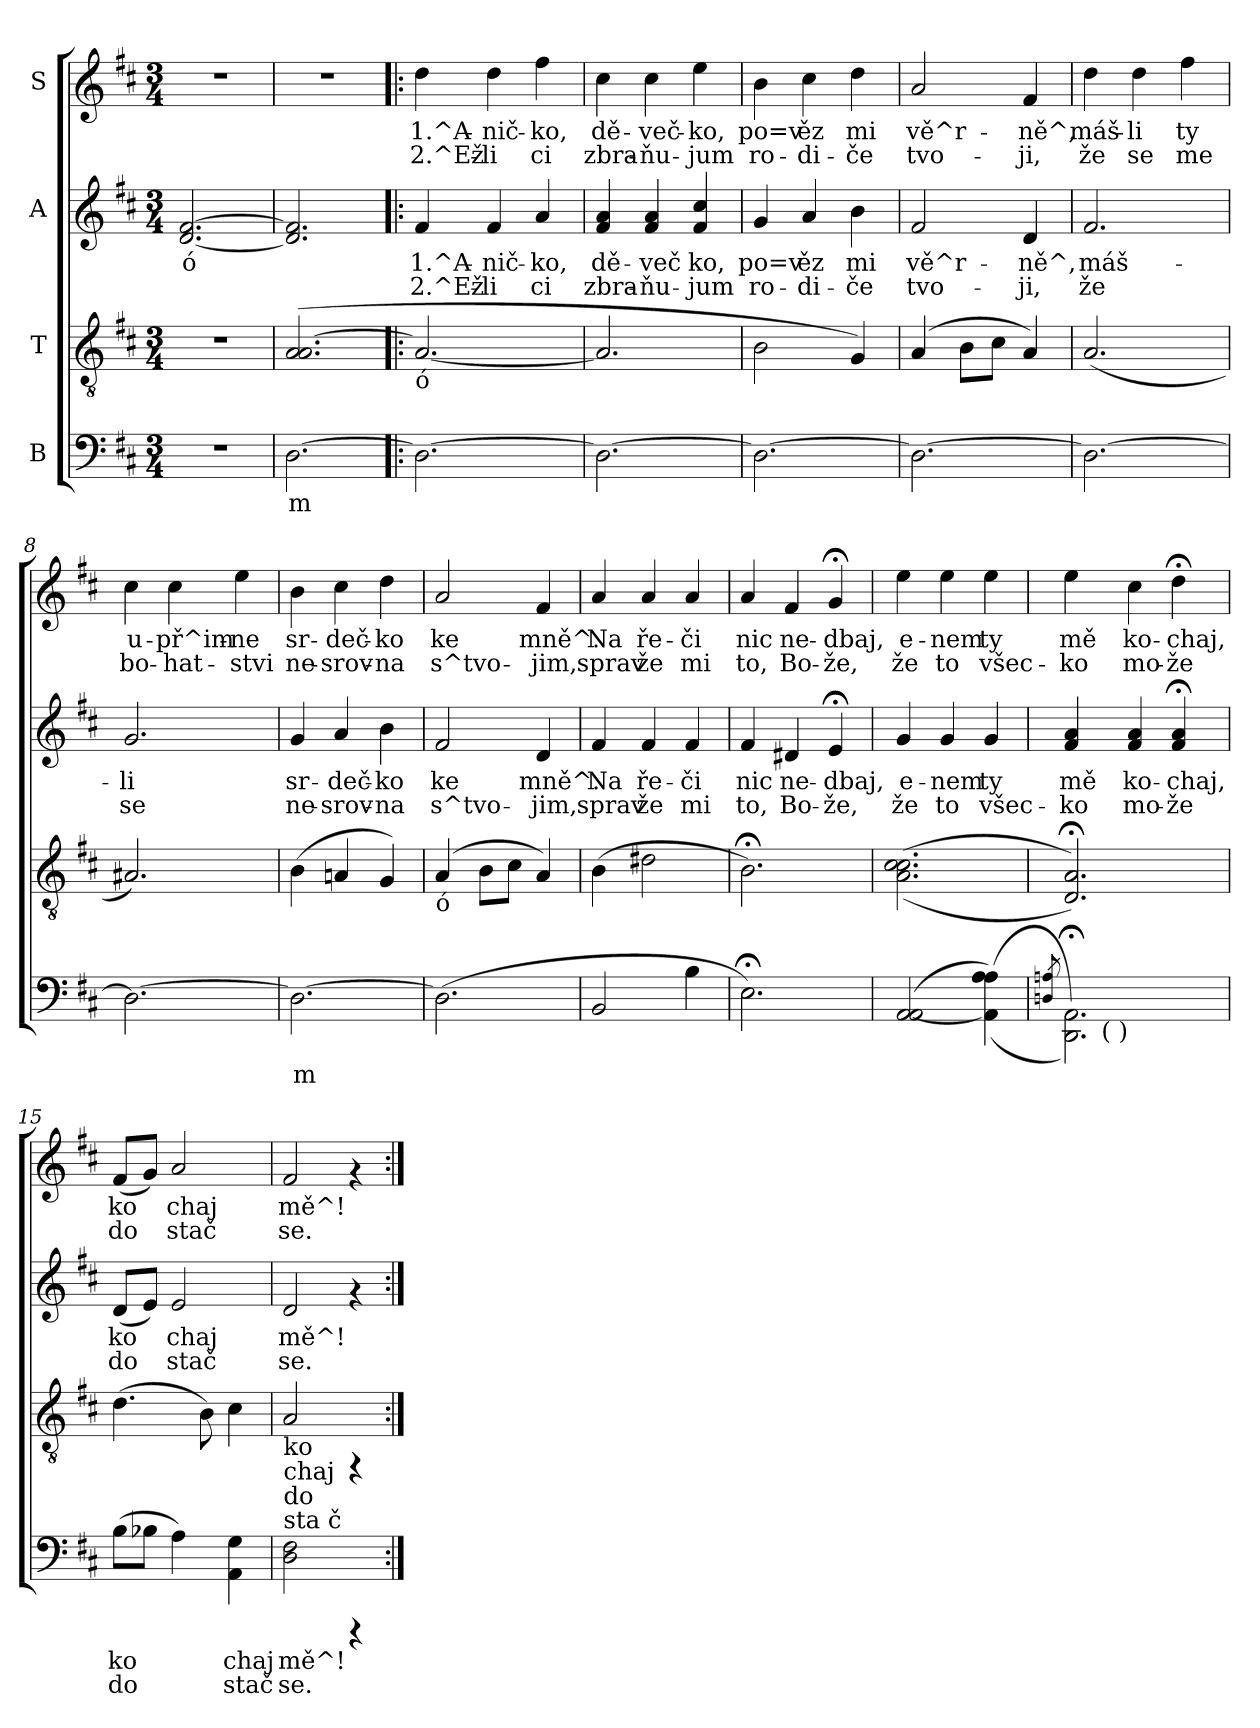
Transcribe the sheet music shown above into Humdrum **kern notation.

**kern	**text	**text	**kern	**kern	**text	**text	**kern	**text	**text
*part4	*part4	*part4	*part3	*part2	*part2	*part2	*part1	*part1	*part1
*staff4	*staff4	*staff4	*staff3	*staff2	*staff2	*staff2	*staff1	*staff1	*staff1
*I"B	*	*	*I"T	*I"A	*	*	*I"S	*	*
!!LO:PB:g=z
*stria5	*	*	*stria5	*stria5	*	*	*stria5	*	*
*clefF4	*	*	*clefGv2	*clefG2	*	*	*clefG2	*	*
*k[f#c#]	*	*	*k[f#c#]	*k[f#c#]	*	*	*k[f#c#]	*	*
*D:	*	*	*D:	*D:	*	*	*D:	*	*
*M3/4	*	*	*M3/4	*M3/4	*	*	*M3/4	*	*
=1	=1	=1	=1	=1	=1	=1	=1	=1	=1
!	!	!	!	!	!LO:LY:b:cj	!	!	!	!
2.r	.	.	2.r	[>2.f#/ [<2.d/	ó	.	2.r	.	.
=2	=2	=2	=2	=2	=2	=2	=2	=2	=2
!	!LO:LY:b:cj	!	!	!	!LO:LY:b:cj	!	!	!	!
[>2.D\	m-	.	(<2.A/ [<2.A/	2.f#/] 2.d/]	.	.	2.r	.	.
=3!|:	=3!|:	=3!|:	=3!|:	=3!|:	=3!|:	=3!|:	=3!|:	=3!|:	=3!|:
!	!	!	!LO:TX:b:t=ó	!	!	!	!	!	!
!	!LO:LY:b:cj	!	!	!	!LO:LY:b:cj	!LO:LY:b:cj	!	!LO:LY:b:rj	!LO:LY:b:rj
2.D\_>	--	.	2.A/_<	4f#/	1.^A-	-2.^Ež-	4dd\	1.^A-	-2.^Ež-
!	!	!	!	!	!LO:LY:b:cj	!LO:LY:b:cj	!	!LO:LY:b:rj	!LO:LY:b:rj
.	.	.	.	4f#/	-nič-	-li	4dd\	-nič-	-li
!	!	!	!	!	!LO:LY:b:cj	!LO:LY:b:cj	!	!LO:LY:b:rj	!LO:LY:b:rj
.	.	.	.	4a/	ko,	ci	4ff#\	ko,	ci
=4	=4	=4	=4	=4	=4	=4	=4	=4	=4
!	!LO:LY:b:cj	!	!	!	!LO:LY:b:cj	!LO:LY:b:cj	!	!LO:LY:b:rj	!LO:LY:b:rj
2.D\_>	--	.	2.A/]	4a/ 4f#/	dě-	-zbra-	4cc#\	dě-	-zbra-
!	!	!	!	!	!LO:LY:b:cj	!LO:LY:b:cj	!	!LO:LY:b:rj	!LO:LY:b:rj
.	.	.	.	4a/ 4f#/	-več	ňu-	4cc#\	-več-	-ňu-
!	!	!	!	!	!LO:LY:b:cj	!LO:LY:b:cj	!	!LO:LY:b:rj	!LO:LY:b:rj
.	.	.	.	4cc#/ 4f#/	-ko,	jum	4ee\	-ko,	jum
=5	=5	=5	=5	=5	=5	=5	=5	=5	=5
!	!LO:LY:b:cj	!	!	!	!LO:LY:b:cj	!LO:LY:b:cj	!	!LO:LY:b:rj	!LO:LY:b:rj
2.D\_>	--	.	2B\	4g/	po=v	ro-	4b\	po=v	ro-
!	!	!	!	!	!LO:LY:b:cj	!LO:LY:b:cj	!	!LO:LY:b:rj	!LO:LY:b:rj
.	.	.	.	4a/	-ěz	di-	4cc#\	-ěz	di-
!	!	!	!	!	!LO:LY:b:cj	!LO:LY:b:cj	!	!LO:LY:b:rj	!LO:LY:b:rj
.	.	.	4G/)	4b\	-mi	če	4dd\	-mi	če
=6	=6	=6	=6	=6	=6	=6	=6	=6	=6
!	!LO:LY:b:cj	!	!	!	!LO:LY:b:cj	!LO:LY:b:cj	!	!LO:LY:b:rj	!LO:LY:b:rj
2.D\_>	--	.	(>4A/	2f#/	vě^r-	-tvo-	2a/	vě^r-	-tvo-
.	.	.	8B\L	.	.	.	.	.	.
.	.	.	8c#\J	.	.	.	.	.	.
!	!	!	!	!	!LO:LY:b:cj	!LO:LY:b:cj	!	!LO:LY:b:rj	!LO:LY:b:rj
.	.	.	4A/)	4d/	-ně^,	ji,	4f#/	-ně^,	ji,
=7	=7	=7	=7	=7	=7	=7	=7	=7	=7
!	!LO:LY:b:cj	!	!	!	!LO:LY:b:cj	!LO:LY:b:cj	!	!LO:LY:b:rj	!LO:LY:b:rj
2.D\_>	--	.	(<2.A/	2.f#/	máš-	-že	4dd\	máš-	-že
!	!	!	!	!	!	!	!	!LO:LY:b:rj	!LO:LY:b:rj
.	.	.	.	.	.	.	4dd\	li	se
!	!	!	!	!	!	!	!	!LO:LY:b:rj	!LO:LY:b:rj
.	.	.	.	.	.	.	4ff#\	ty	me
=8	=8	=8	=8	=8	=8	=8	=8	=8	=8
!	!LO:LY:b:cj	!	!	!	!LO:LY:b:cj	!LO:LY:b:cj	!	!LO:LY:b:rj	!LO:LY:b:rj
2.D\_<	--	.	2.A#X/)	2.g/	li	se	4cc#\	u-	-bo-
!	!	!	!	!	!	!	!	!LO:LY:b:rj	!LO:LY:b:rj
.	.	.	.	.	.	.	4cc#\	-př^im-	-hat-
!	!	!	!	!	!	!	!	!LO:LY:b:rj	!LO:LY:b:rj
.	.	.	.	.	.	.	4ee\	-ne	stvi
!!LO:LB:g=z
=9	=9	=9	=9	=9	=9	=9	=9	=9	=9
!	!LO:LY:b:cj	!	!	!	!LO:LY:b:cj	!LO:LY:b:cj	!	!LO:LY:b:rj	!LO:LY:b:rj
2.D\_>	-m-	.	(>4B\	4g/	sr-	-ne-	4b\	sr-	-ne-
!	!	!	!	!	!LO:LY:b:cj	!LO:LY:b:cj	!	!LO:LY:b:rj	!LO:LY:b:rj
.	.	.	4An/	4a/	-deč-	-srov-	4cc#\	-deč-	-srov-
!	!	!	!	!	!LO:LY:b:cj	!LO:LY:b:cj	!	!LO:LY:b:rj	!LO:LY:b:rj
.	.	.	4G/)	4b\	-ko	na	4dd\	-ko	na
=10	=10	=10	=10	=10	=10	=10	=10	=10	=10
!	!	!	!LO:TX:b:t=ó	!	!	!	!	!	!
!	!LO:LY:b:cj	!	!	!	!LO:LY:b:cj	!LO:LY:b:cj	!	!LO:LY:b:rj	!LO:LY:b:rj
(<2.D\]	--	.	(>4A/	2f#/	ke	s^tvo-	2a/	ke	s^tvo-
.	.	.	8B\L	.	.	.	.	.	.
.	.	.	8c#\J	.	.	.	.	.	.
!	!	!	!	!	!LO:LY:b:cj	!LO:LY:b:cj	!	!LO:LY:b:rj	!LO:LY:b:rj
.	.	.	4A/)	4d/	-mně^.	jim,	4f#/	-mně^.	jim,
=11	=11	=11	=11	=11	=11	=11	=11	=11	=11
!	!LO:LY:b:cj	!	!	!	!LO:LY:b:cj	!LO:LY:b:cj	!	!LO:LY:b:rj	!LO:LY:b:rj
2BB/	--	.	(>4B\	4f#/	Na	sprav	4a/	Na	sprav
!	!	!	!	!	!LO:LY:b:cj	!LO:LY:b:cj	!	!LO:LY:b:rj	!LO:LY:b:rj
.	.	.	2d#X\	4f#/	ře-	-že	4a/	ře-	-že
!	!LO:LY:b:cj	!	!	!	!LO:LY:b:cj	!LO:LY:b:cj	!	!LO:LY:b:rj	!LO:LY:b:rj
4B\	--	.	.	4f#/	či	mi	4a/	či	mi
=12	=12	=12	=12	=12	=12	=12	=12	=12	=12
!	!LO:LY:b:cj	!	!	!	!LO:LY:b:cj	!LO:LY:b:cj	!	!LO:LY:b:rj	!LO:LY:b:rj
2.E;<\)	--	.	2.B;<\)	4f#/	nic	to,	4a/	nic	to,
!	!	!	!	!	!LO:LY:b:cj	!LO:LY:b:cj	!	!LO:LY:b:rj	!LO:LY:b:rj
.	.	.	.	4d#X/	ne-	-Bo-	4f#/	ne-	-Bo-
!	!	!	!	!	!LO:LY:b:cj	!LO:LY:b:cj	!	!LO:LY:b:rj	!LO:LY:b:rj
.	.	.	.	4e;</	-dbaj,	že,	4g;</	-dbaj,	že,
=13	=13	=13	=13	=13	=13	=13	=13	=13	=13
!	!LO:LY:b:cj	!	!	!	!LO:LY:b:cj	!LO:LY:b:cj	!	!LO:LY:b:rj	!LO:LY:b:rj
(>[<2AA/ 2AA/	--	.	(<(>2.c#\ 2.A\ 2.c#\	4g/	e-	-že	4ee\	e-	-že
!	!	!	!	!	!LO:LY:b:cj	!LO:LY:b:cj	!	!LO:LY:b:rj	!LO:LY:b:rj
.	.	.	.	4g/	nem	to	4ee\	nem	to
!	!LO:LY:b:cj	!	!	!	!LO:LY:b:cj	!LO:LY:b:cj	!	!LO:LY:b:rj	!LO:LY:b:rj
(<(>4A\ 4AA\] 4A\)	--	.	.	4g/	ty	všec-	4ee\	ty	všec-
=14	=14	=14	=14	=14	=14	=14	=14	=14	=14
8qAn/ 8qDn/	.	.	.	.	.	.	.	.	.
!	!LO:LY:b:cj	!	!	!	!LO:LY:b:cj	!LO:LY:b:cj	!	!LO:LY:b:rj	!LO:LY:b:rj
*^	*	*	*	*	*	*	*	*	*
2.AA\;< 2.DD\;<))	8ryy	--	.	2.A/;< 2.D/;<))	4a/ 4f#/	-mě	ko	4ee\	-mě	ko
.	64ryy	.	.	.	.	.	.	.	.	.
!	!LO:TX:b:t=( )	!	!	!	!	!	!	!	!	!
.	2ryy	.	.	.	.	.	.	.	.	.
!	!	!	!	!	!	!LO:LY:b:cj	!LO:LY:b:cj	!	!LO:LY:b:rj	!LO:LY:b:rj
.	.	.	.	.	4a/ 4f#/	ko-	-mo-	4cc#\	ko-	-mo-
!	!	!	!	!	!	!LO:LY:b:cj	!LO:LY:b:cj	!	!LO:LY:b:rj	!LO:LY:b:rj
.	.	.	.	.	4a/;< 4f#/;<	-chaj,	že	4dd;<\	-chaj,	že
.	16..ryy	.	.	.	.	.	.	.	.	.
=15	=15	=15	=15	=15	=15	=15	=15	=15	=15	=15
!	!	!LO:LY:b:cj	!LO:LY:b:cj	!	!	!LO:LY:b:cj	!LO:LY:b:cj	!	!LO:LY:b:rj	!LO:LY:b:rj
*v	*v	*	*	*	*	*	*	*	*	*
(>8B\L	-ko-	-do-	(>4.d\	(<8d/L	ko-	-do-	(<8f#/L	ko-	-do-
!	!LO:LY:b:cj	!LO:LY:b:cj	!	!	!LO:LY:b:cj	!LO:LY:b:cj	!	!LO:LY:b:rj	!LO:LY:b:rj
8B-X\J	--	-	.	8e/J)	--	-	8g/J)	--	-
!	!LO:LY:b:cj	!LO:LY:b:cj	!	!	!LO:LY:b:cj	!LO:LY:b:cj	!	!LO:LY:b:rj	!LO:LY:b:rj
4A\)	-	-	.	2e/	chaj	stač	2a/	chaj	stač
.	.	.	8B\)	.	.	.	.	.	.
!	!LO:LY:b:cj	!LO:LY:b:cj	!	!	!	!	!	!	!
4G\ 4AA\	chaj	stač	4c#\	.	.	.	.	.	.
=16	=16	=16	=16	=16	=16	=16	=16	=16	=16
!	!	!	!LO:TX:b:t=ko	!	!	!	!	!	!
!	!	!	!LO:TX:b:t=chaj	!	!	!	!	!	!
!	!	!	!LO:TX:b:t=do	!	!	!	!	!	!
!	!	!	!LO:TX:b:t=sta č	!	!	!	!	!	!
!	!LO:LY:b:cj	!LO:LY:b:cj	!	!	!LO:LY:b:cj	!LO:LY:b:cj	!	!LO:LY:b:rj	!LO:LY:b:rj
2F#\ 2D\	mě^!	se.	2A/	2d/	mě^!	se.	2f#/	mě^!	se.
4rCCC	.	.	4rFF	4rf	.	.	4rf	.	.
=:|!	=:|!	=:|!	=:|!	=:|!	=:|!	=:|!	=:|!	=:|!	=:|!
*-	*-	*-	*-	*-	*-	*-	*-	*-	*-
